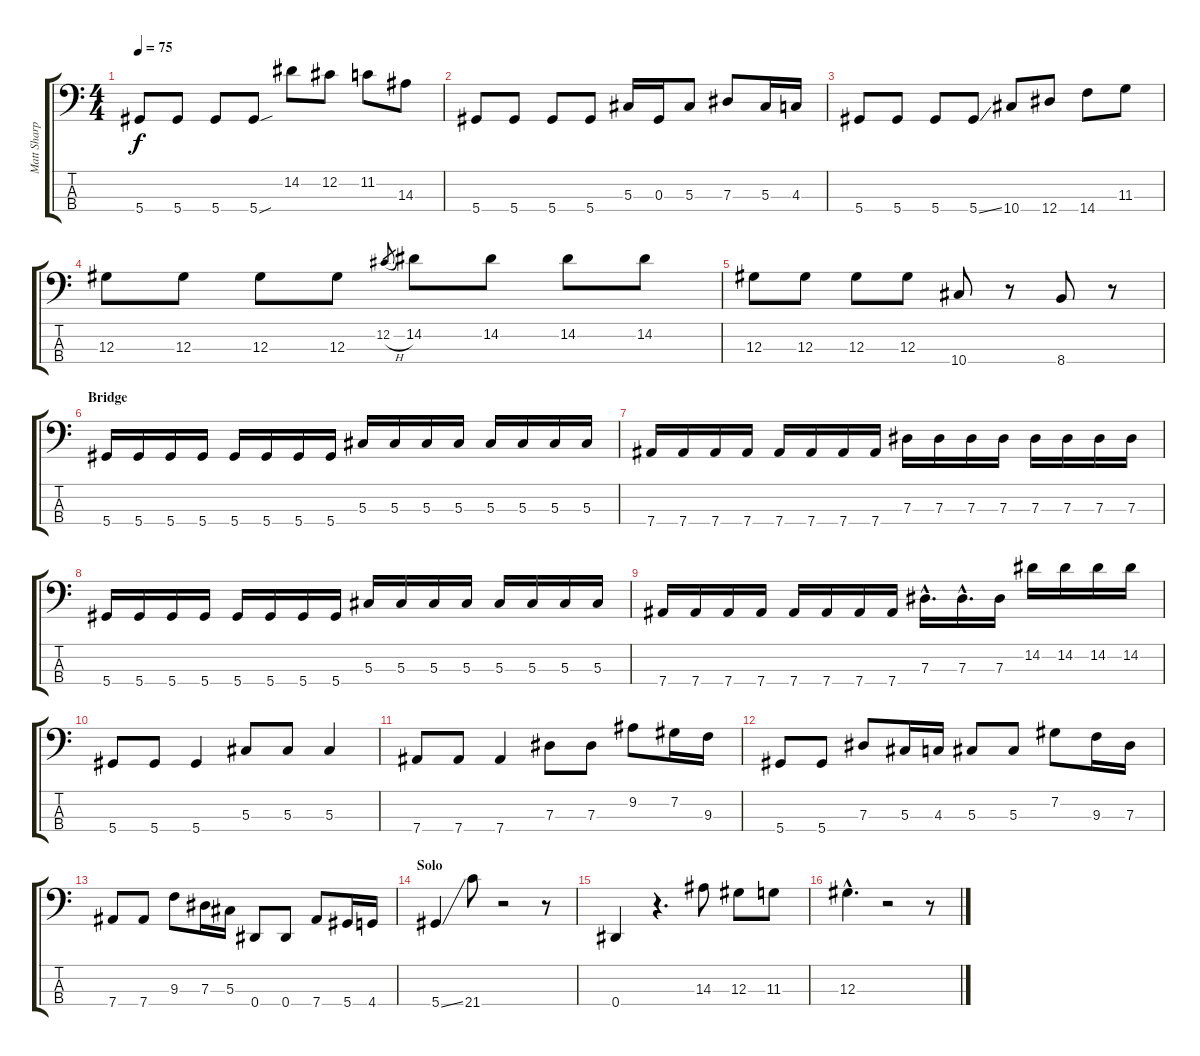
\track ("Matt Sharp - Bass" "Matt Sharp") {instrument electricbasspick}
\staff {score tabs}
\tuning (Gb2 Db2 Ab1 Eb1) {hide}
\ts (4 4)
\tempo 75
\clef f4
\ks c
5.4.8{dy f} 5.4.8 5.4.8 5.4{sou}.8 14.2.8 12.2.8 11.2.8 14.3.8 |
5.4.8 5.4.8 5.4.8 5.4.8 5.3.16 0.3.16 5.3.8 7.3.8 5.3.16 4.3.16 |
5.4.8 5.4.8 5.4.8 5.4{ss}.8 10.4.8 12.4.8 14.4.8 11.3.8 |
12.3.8 12.3.8 12.3.8 12.3.8 12.2{h}.8{gr} 14.2.8 14.2.8 14.2.8 14.2.8 |
12.3.8 12.3.8 12.3.8 12.3.8 10.4.8 r.8 8.4.8 r.8 |
\section ("" "Bridge")
5.4.16 5.4.16 5.4.16 5.4.16 5.4.16 5.4.16 5.4.16 5.4.16 5.3.16 5.3.16 5.3.16 5.3.16 5.3.16 5.3.16 5.3.16 5.3.16 |
7.4.16 7.4.16 7.4.16 7.4.16 7.4.16 7.4.16 7.4.16 7.4.16 7.3.16 7.3.16 7.3.16 7.3.16 7.3.16 7.3.16 7.3.16 7.3.16 |
5.4.16 5.4.16 5.4.16 5.4.16 5.4.16 5.4.16 5.4.16 5.4.16 5.3.16 5.3.16 5.3.16 5.3.16 5.3.16 5.3.16 5.3.16 5.3.16 |
7.4.16 7.4.16 7.4.16 7.4.16 7.4.16 7.4.16 7.4.16 7.4.16 7.3{hac}.16{d} 7.3{hac}.16{d} 7.3.16 14.2.16 14.2.16 14.2.16 14.2.16 |
5.4.8 5.4.8 5.4.4 5.3.8 5.3.8 5.3.4 |
7.4.8 7.4.8 7.4.4 7.3.8 7.3.8 9.2.8 7.2.16 9.3.16 |
5.4.8 5.4.8 7.3.8 5.3.16 4.3.16 5.3.8 5.3.8 7.2.8 9.3.16 7.3.16 |
7.4.8 7.4.8 9.3.8 7.3.16 5.3.16 0.4.8 0.4.8 7.4.8 5.4.16 4.4.16 |
\section ("" "Solo")
5.4{ss}.4 21.4.8 r.2 r.8 |
0.4.4 r.4{d} 14.3.8 12.3.8 11.3.8 |
12.3{hac}.4{d} r.2 r.8
